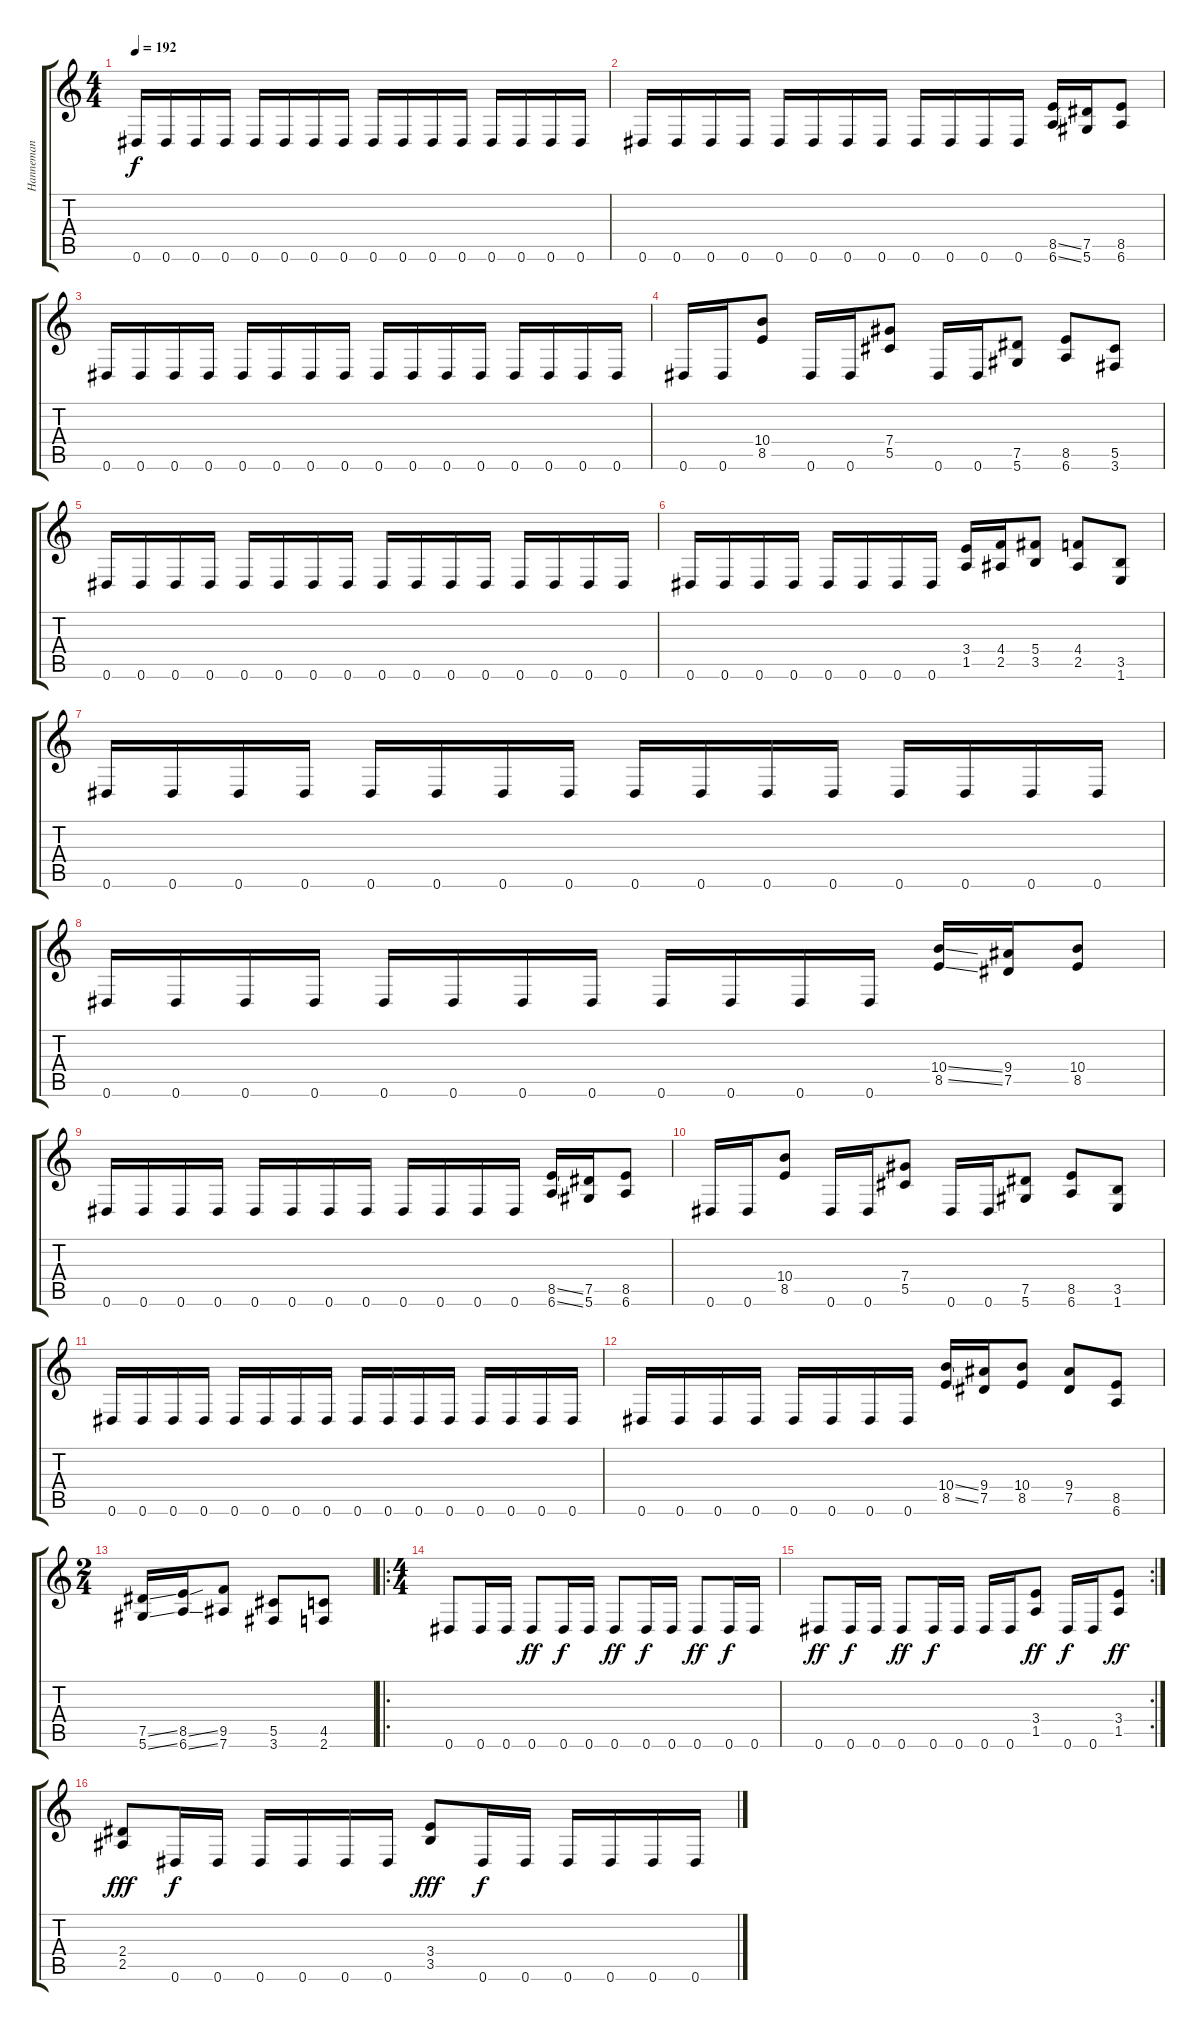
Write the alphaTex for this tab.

\track ("Hanneman" "Hanneman") {instrument distortionguitar}
\staff {score tabs}
\tuning (Eb4 Bb3 Gb3 Db3 Ab2 Eb2) {hide}
\ts (4 4)
\tempo 192
\clef g2
\ks c
0.6.16{dy f} 0.6.16 0.6.16 0.6.16 0.6.16 0.6.16 0.6.16 0.6.16 0.6.16 0.6.16 0.6.16 0.6.16 0.6.16 0.6.16 0.6.16 0.6.16 |
0.6.16 0.6.16 0.6.16 0.6.16 0.6.16 0.6.16 0.6.16 0.6.16 0.6.16 0.6.16 0.6.16 0.6.16 (8.5{ss} 6.6{ss}).16 (7.5 5.6).16 (8.5 6.6).8 |
0.6.16 0.6.16 0.6.16 0.6.16 0.6.16 0.6.16 0.6.16 0.6.16 0.6.16 0.6.16 0.6.16 0.6.16 0.6.16 0.6.16 0.6.16 0.6.16 |
0.6.16 0.6.16 (10.4 8.5).8 0.6.16 0.6.16 (7.4 5.5).8 0.6.16 0.6.16 (7.5 5.6).8 (8.5 6.6).8 (5.5 3.6).8 |
0.6.16 0.6.16 0.6.16 0.6.16 0.6.16 0.6.16 0.6.16 0.6.16 0.6.16 0.6.16 0.6.16 0.6.16 0.6.16 0.6.16 0.6.16 0.6.16 |
0.6.16 0.6.16 0.6.16 0.6.16 0.6.16 0.6.16 0.6.16 0.6.16 (3.4 1.5).16 (4.4 2.5).16 (5.4 3.5).8 (4.4 2.5).8 (3.5 1.6).8 |
0.6.16 0.6.16 0.6.16 0.6.16 0.6.16 0.6.16 0.6.16 0.6.16 0.6.16 0.6.16 0.6.16 0.6.16 0.6.16 0.6.16 0.6.16 0.6.16 |
0.6.16 0.6.16 0.6.16 0.6.16 0.6.16 0.6.16 0.6.16 0.6.16 0.6.16 0.6.16 0.6.16 0.6.16 (10.4{ss} 8.5{ss}).16 (9.4 7.5).16 (10.4 8.5).8 |
0.6.16 0.6.16 0.6.16 0.6.16 0.6.16 0.6.16 0.6.16 0.6.16 0.6.16 0.6.16 0.6.16 0.6.16 (8.5{ss} 6.6{ss}).16 (7.5 5.6).16 (8.5 6.6).8 |
0.6.16 0.6.16 (10.4 8.5).8 0.6.16 0.6.16 (7.4 5.5).8 0.6.16 0.6.16 (7.5 5.6).8 (8.5 6.6).8 (3.5 1.6).8 |
0.6.16 0.6.16 0.6.16 0.6.16 0.6.16 0.6.16 0.6.16 0.6.16 0.6.16 0.6.16 0.6.16 0.6.16 0.6.16 0.6.16 0.6.16 0.6.16 |
0.6.16 0.6.16 0.6.16 0.6.16 0.6.16 0.6.16 0.6.16 0.6.16 (10.4{ss} 8.5{ss}).16 (9.4 7.5).16 (10.4 8.5).8 (9.4 7.5).8 (8.5 6.6).8 |
\ts (2 4)
(7.5{ss} 5.6{ss}).16 (8.5{ss} 6.6{ss}).16 (9.5 7.6).8 (5.5 3.6).8 (4.5 2.6).8 |
\ro
\ts (4 4)
0.6.8 0.6.16 0.6.16 0.6.8{dy ff} 0.6.16{dy f} 0.6.16 0.6.8{dy ff} 0.6.16{dy f} 0.6.16 0.6.8{dy ff} 0.6.16{dy f} 0.6.16 |
\rc 2
0.6.8{dy ff} 0.6.16{dy f} 0.6.16 0.6.8{dy ff} 0.6.16{dy f} 0.6.16 0.6.16 0.6.16 (3.4 1.5).8{dy ff} 0.6.16{dy f} 0.6.16 (3.4 1.5).8{dy ff} |
(2.4 2.5).8{dy fff} 0.6.16{dy f} 0.6.16 0.6.16 0.6.16 0.6.16 0.6.16 (3.4 3.5).8{dy fff} 0.6.16{dy f} 0.6.16 0.6.16 0.6.16 0.6.16 0.6.16
